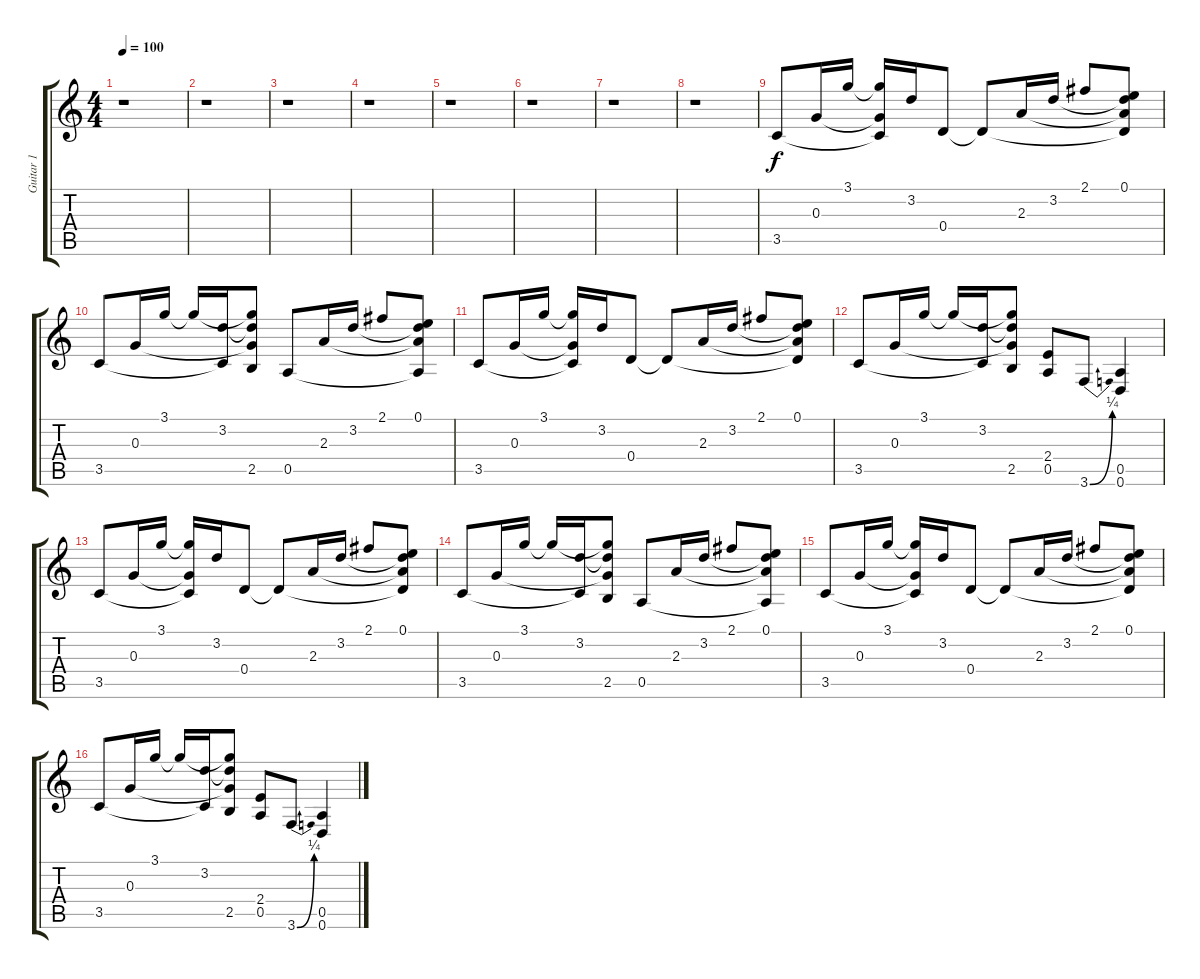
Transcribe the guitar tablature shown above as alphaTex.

\track ("Guitar 1" "Guitar 1") {instrument distortionguitar}
\staff {score tabs}
\tuning (E4 B3 G3 D3 A2 D2) {hide}
\ts (4 4)
\tempo 100
\clef g2
\ks c
r.1{dy f} |
r.1 |
r.1 |
r.1 |
r.1 |
r.1 |
r.1 |
r.1 |
3.5.8 0.3.16 3.1.16 (3.1{t} 0.3{t} 3.5{t}).16 3.2.16 0.4.8 0.4{t}.8 2.3.16 3.2.16 2.1.8 (0.1 3.2{t} 2.3{t} 0.4{t}).8 |
3.5.8 0.3.16 3.1.16 3.1{t}.16 (3.2 3.5{t}).16 (3.1{t} 3.2{t} 0.3{t} 2.5).8 0.5.8 2.3.16 3.2.16 2.1.8 (0.1 3.2{t} 2.3{t} 0.5{t}).8 |
3.5.8 0.3.16 3.1.16 (3.1{t} 0.3{t} 3.5{t}).16 3.2.16 0.4.8 0.4{t}.8 2.3.16 3.2.16 2.1.8 (0.1 3.2{t} 2.3{t} 0.4{t}).8 |
3.5.8 0.3.16 3.1.16 3.1{t}.16 (3.2 3.5{t}).16 (3.1{t} 3.2{t} 0.3{t} 2.5).8 (2.4 0.5).8 3.6{be (bend 0 0 60 1)}.8 (0.5 0.6).4 |
3.5.8 0.3.16 3.1.16 (3.1{t} 0.3{t} 3.5{t}).16 3.2.16 0.4.8 0.4{t}.8 2.3.16 3.2.16 2.1.8 (0.1 3.2{t} 2.3{t} 0.4{t}).8 |
3.5.8 0.3.16 3.1.16 3.1{t}.16 (3.2 3.5{t}).16 (3.1{t} 3.2{t} 0.3{t} 2.5).8 0.5.8 2.3.16 3.2.16 2.1.8 (0.1 3.2{t} 2.3{t} 0.5{t}).8 |
3.5.8 0.3.16 3.1.16 (3.1{t} 0.3{t} 3.5{t}).16 3.2.16 0.4.8 0.4{t}.8 2.3.16 3.2.16 2.1.8 (0.1 3.2{t} 2.3{t} 0.4{t}).8 |
3.5.8 0.3.16 3.1.16 3.1{t}.16 (3.2 3.5{t}).16 (3.1{t} 3.2{t} 0.3{t} 2.5).8 (2.4 0.5).8 3.6{be (bend 0 0 60 1)}.8 (0.5 0.6).4
